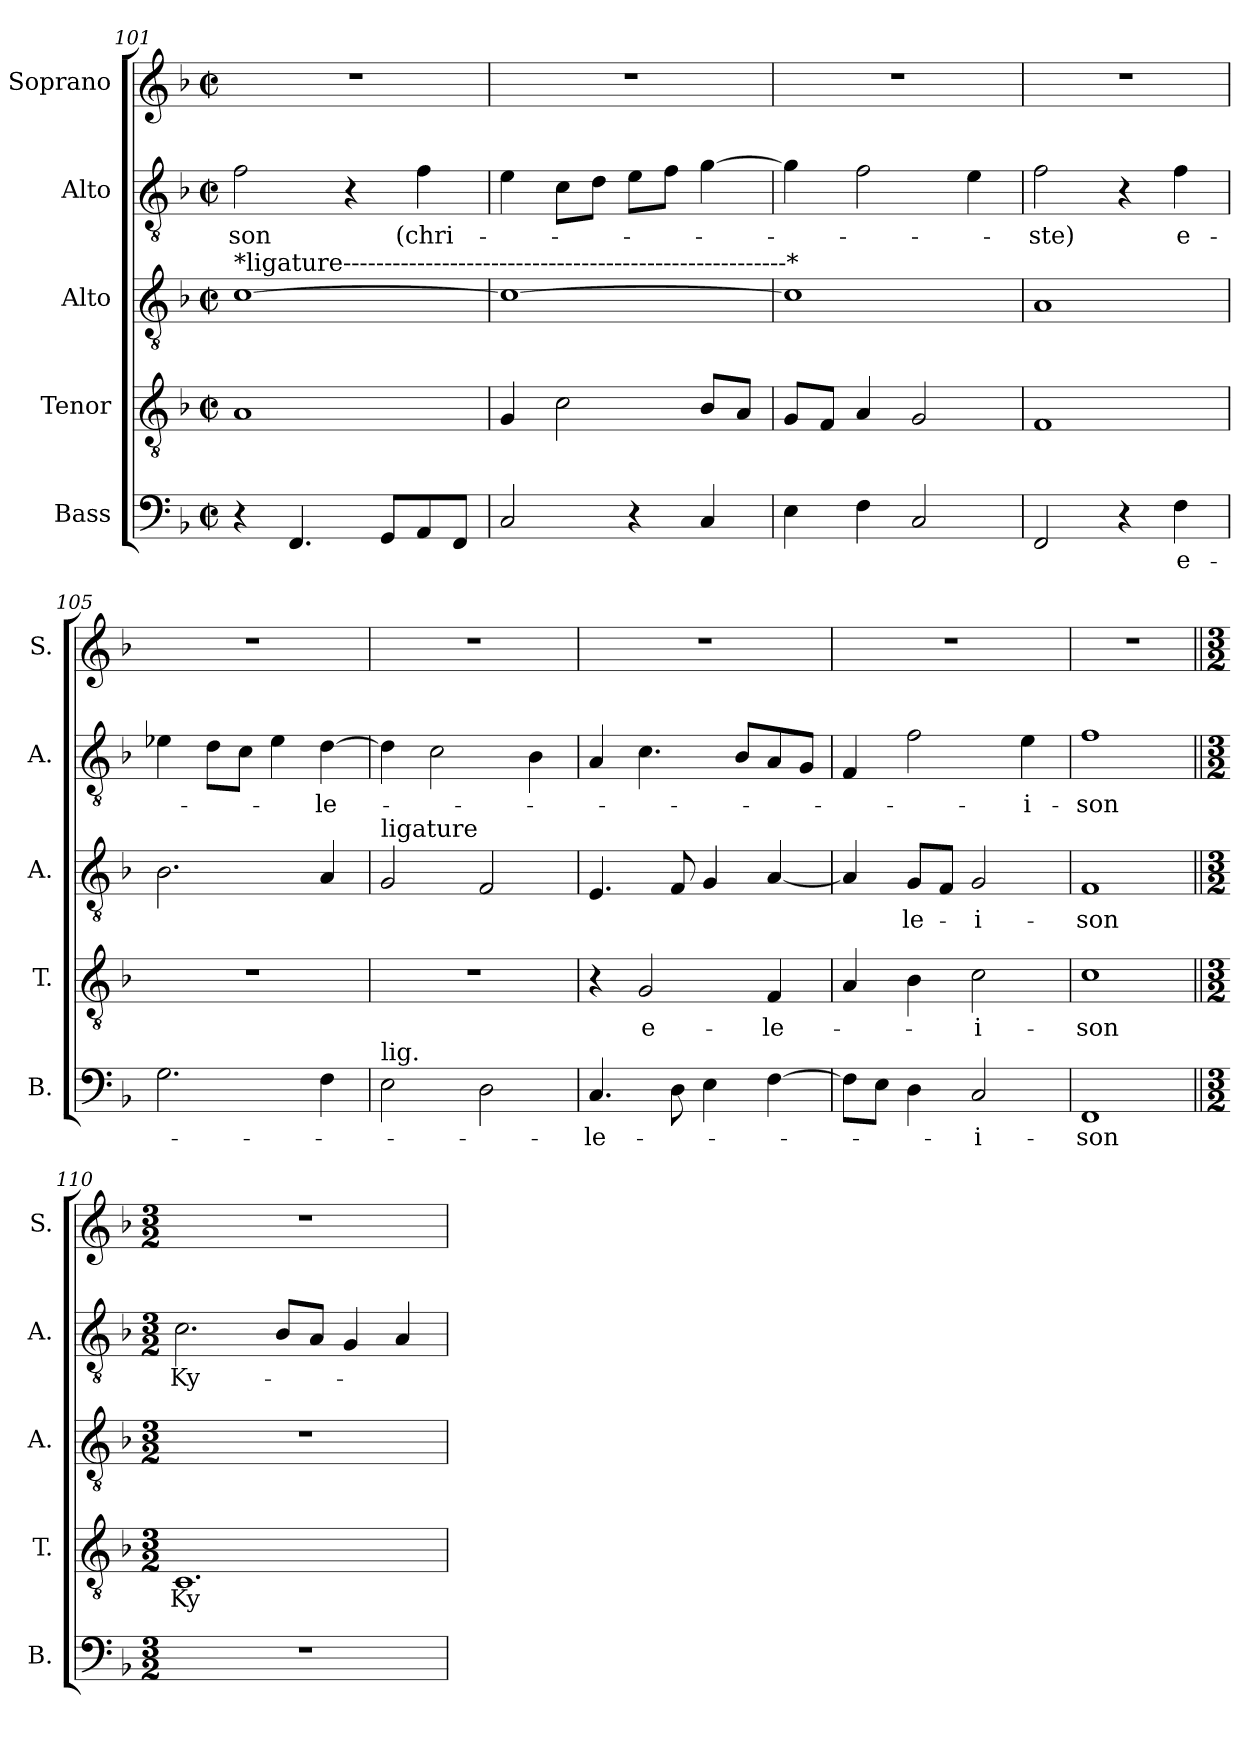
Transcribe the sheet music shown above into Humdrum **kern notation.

**kern	**text	**kern	**text	**kern	**text	**kern	**text	**kern
*part5	*part5	*part4	*part4	*part3	*part3	*part2	*part2	*part1
*staff5	*staff5	*staff4	*staff4	*staff3	*staff3	*staff2	*staff2	*staff1
*I"Bass	*	*I"Tenor	*	*I"Alto	*	*I"Alto	*	*I"Soprano
*I'B.	*	*I'T.	*	*I'A.	*	*I'A.	*	*I'S.
*clefF4	*	*clefGv2	*	*clefGv2	*	*clefGv2	*	*clefG2
*k[b-]	*	*k[b-]	*	*k[b-]	*	*k[b-]	*	*k[b-]
*M2/2	*	*M2/2	*	*M2/2	*	*M2/2	*	*M2/2
*met(c|)	*	*met(c|)	*	*met(c|)	*	*met(c|)	*	*met(c|)
=101	=101	=101	=101	=101	=101	=101	=101	=101
!	!	!	!	!LO:TX:a:t=*ligature------------------------------------------------------*	!	!	!	!
!	!	!	!	!	!	!	!LO:LY:b	!
4r	.	1A	.	[1c	.	2f\	-son	1r
4.FF/	.	.	.	.	.	.	.	.
.	.	.	.	.	.	4r	.	.
8GG/L	.	.	.	.	.	.	.	.
!	!	!	!	!	!	!	!LO:LY:b	!
8AA/	.	.	.	.	.	4f\	(chri-	.
8FF/J	.	.	.	.	.	.	.	.
=102	=102	=102	=102	=102	=102	=102	=102	=102
2C/	.	4G/	.	1c_	.	4e\	.	1r
.	.	2c\	.	.	.	8c\L	.	.
.	.	.	.	.	.	8d\J	.	.
4r	.	.	.	.	.	8e\L	.	.
.	.	.	.	.	.	8f\J	.	.
4C/	.	8B-/L	.	.	.	[4g\	.	.
.	.	8A/J	.	.	.	.	.	.
=103	=103	=103	=103	=103	=103	=103	=103	=103
4E\	.	8G/L	.	1c]	.	4g\]	.	1r
.	.	8F/J	.	.	.	.	.	.
4F\	.	4A/	.	.	.	2f\	.	.
2C/	.	2G/	.	.	.	.	.	.
.	.	.	.	.	.	4e\	.	.
=104	=104	=104	=104	=104	=104	=104	=104	=104
!	!	!	!	!	!	!	!LO:LY:b	!
2FF/	.	1F	.	1A	.	2f\	-ste)	1r
4r	.	.	.	.	.	4r	.	.
!	!LO:LY:b	!	!	!	!	!	!LO:LY:b	!
4F\	e-	.	.	.	.	4f\	e-	.
=105	=105	=105	=105	=105	=105	=105	=105	=105
2.G\	.	1r	.	2.B-\	.	4e-X\	.	1r
.	.	.	.	.	.	8d\L	.	.
.	.	.	.	.	.	8c\J	.	.
.	.	.	.	.	.	4e-\	.	.
!	!	!	!	!	!	!	!LO:LY:b	!
4F\	.	.	.	4A/	.	[4d\	-le-	.
=106	=106	=106	=106	=106	=106	=106	=106	=106
!	!	!	!	!LO:TX:a:t=ligature	!	!	!	!
!LO:TX:a:t=lig.	!	!	!	!	!	!	!	!
2E\	.	1r	.	2G/	.	4d\]	.	1r
.	.	.	.	.	.	2c\	.	.
2D\	.	.	.	2F/	.	.	.	.
.	.	.	.	.	.	4B-\	.	.
=107	=107	=107	=107	=107	=107	=107	=107	=107
!	!LO:LY:b	!	!	!	!	!	!	!
4.C/	-le-	4r	.	4.E/	.	4A/	.	1r
!	!	!	!LO:LY:b	!	!	!	!	!
.	.	2G/	e-	.	.	4.c\	.	.
8D\	.	.	.	8F/	.	.	.	.
4E\	.	.	.	4G/	.	.	.	.
.	.	.	.	.	.	8B-/L	.	.
!	!	!	!LO:LY:b	!	!	!	!	!
[4F\	.	4F/	-le-	[4A/	.	8A/	.	.
.	.	.	.	.	.	8G/J	.	.
=108	=108	=108	=108	=108	=108	=108	=108	=108
8F\L]	.	4A/	.	4A/]	.	4F/	.	1r
8E\J	.	.	.	.	.	.	.	.
!	!	!	!	!	!LO:LY:b	!	!	!
4D\	.	4B-\	.	8G/L	-le-	2f\	.	.
.	.	.	.	8F/J	.	.	.	.
!	!LO:LY:b	!	!LO:LY:b	!	!LO:LY:b	!	!	!
2C/	i-	2c\	-i-	2G/	-i-	.	.	.
!	!	!	!	!	!	!	!LO:LY:b	!
.	.	.	.	.	.	4e\	-i-	.
=109	=109	=109	=109	=109	=109	=109	=109	=109
!	!LO:LY:b	!	!LO:LY:b	!	!LO:LY:b	!	!LO:LY:b	!
1FF	-son	1c	-son	1F	-son	1f	-son	1r
=110||	=110||	=110||	=110||	=110||	=110||	=110||	=110||	=110||
*M3/2	*	*M3/2	*	*M3/2	*	*M3/2	*	*M3/2
!	!	!	!LO:LY:b	!	!	!	!LO:LY:b	!
1.r	.	1.C	Ky-	1.r	.	2.c\	Ky-	1.r
.	.	.	.	.	.	8B-/L	.	.
.	.	.	.	.	.	8A/J	.	.
.	.	.	.	.	.	4G/	.	.
.	.	.	.	.	.	4A/	.	.
=	=	=	=	=	=	=	=	=
*-	*-	*-	*-	*-	*-	*-	*-	*-
